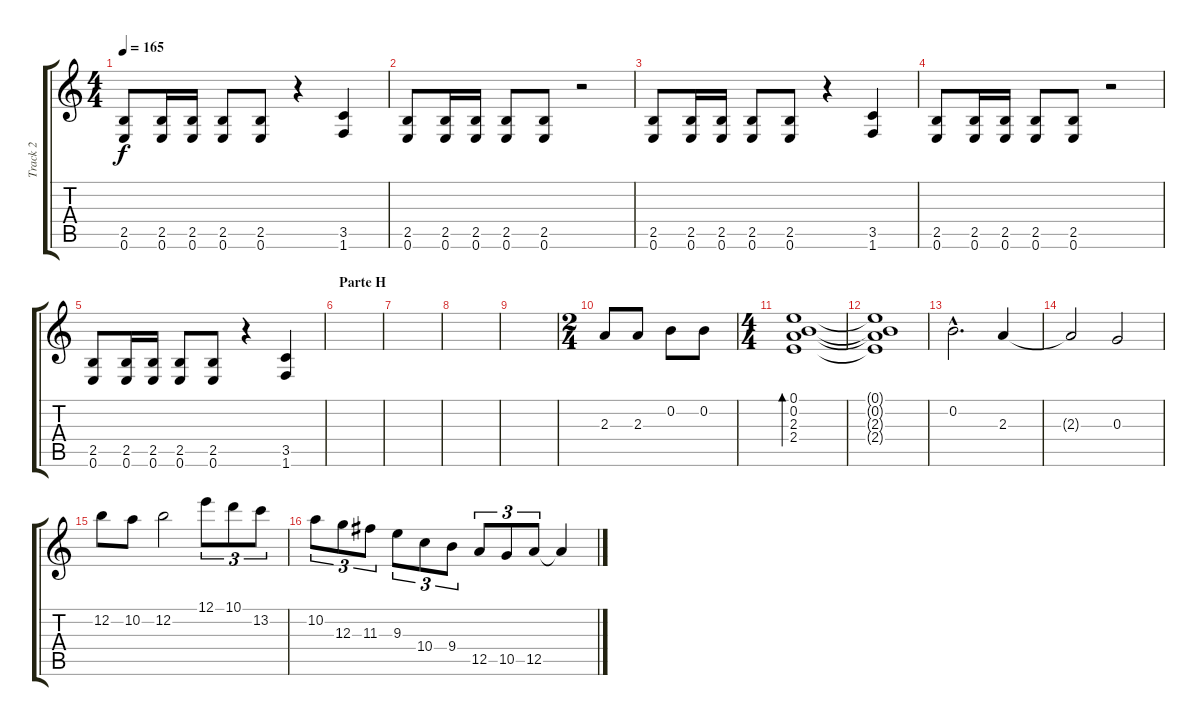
\track ("Track 2" "Track 2") {instrument distortionguitar}
\staff {score tabs}
\tuning (E4 B3 G3 D3 A2 E2) {hide}
\ts (4 4)
\tempo 165
\clef g2
\ks c
(2.5 0.6).8{dy f} (2.5 0.6).16 (2.5 0.6).16 (2.5 0.6).8 (2.5 0.6).8 r.4 (3.5 1.6).4 |
(2.5 0.6).8 (2.5 0.6).16 (2.5 0.6).16 (2.5 0.6).8 (2.5 0.6).8 r.2 |
(2.5 0.6).8 (2.5 0.6).16 (2.5 0.6).16 (2.5 0.6).8 (2.5 0.6).8 r.4 (3.5 1.6).4 |
(2.5 0.6).8 (2.5 0.6).16 (2.5 0.6).16 (2.5 0.6).8 (2.5 0.6).8 r.2 |
(2.5 0.6).8 (2.5 0.6).16 (2.5 0.6).16 (2.5 0.6).8 (2.5 0.6).8 r.4 (3.5 1.6).4 |
\section ("" "Parte H")
|
|
|
|
\ts (2 4)
2.3.8{instrument acousticguitarsteel} 2.3.8 0.2.8 0.2.8 |
\ts (4 4)
(0.1 0.2 2.3 2.4).1{bd 480} |
(0.1{t} 0.2{t} 2.3{t} 2.4{t}).1 |
0.2{hac}.2{d} 2.3.4 |
2.3{t}.2 0.3.2 |
12.2.8 10.2.8 12.2.2 12.1.8{tu (3 2)} 10.1.8{tu (3 2)} 13.2.8{tu (3 2)} |
10.2.8{tu (3 2)} 12.3.8{tu (3 2)} 11.3.8{tu (3 2)} 9.3.8{tu (3 2)} 10.4.8{tu (3 2)} 9.4.8{tu (3 2)} 12.5.8{tu (3 2)} 10.5.8{tu (3 2)} 12.5.8{tu (3 2)} 12.5{t}.4
